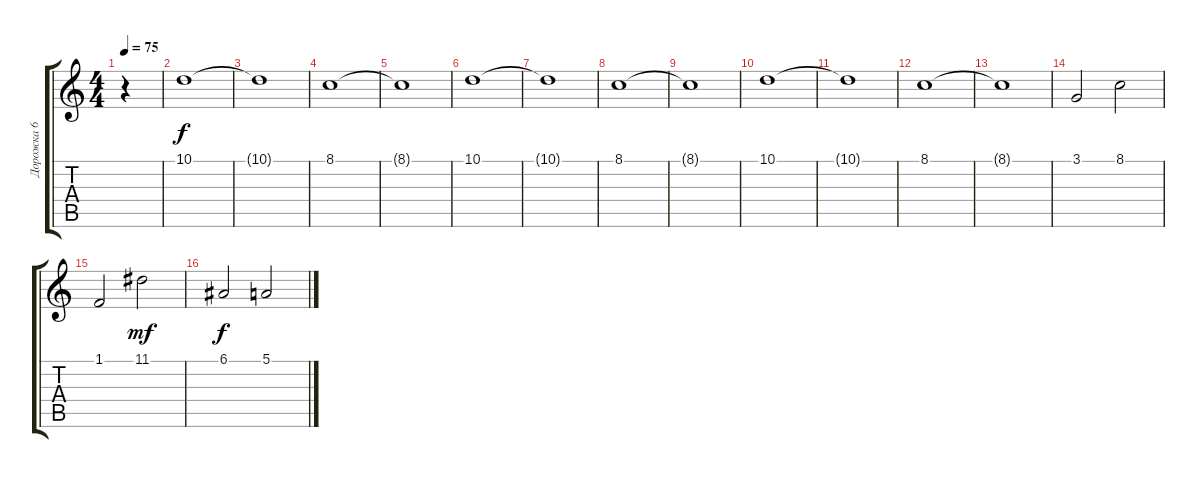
\track ("Дорожка 6" "Дорожка 6") {instrument stringensemble2}
\staff {score tabs}
\tuning (E4 B3 G3 D3 A2 E2) {hide}
\ts (4 4)
\tempo 75
\clef g2
\ks c
r.4{dy f} |
10.1.1 |
10.1{t}.1 |
8.1.1 |
8.1{t}.1 |
10.1.1 |
10.1{t}.1 |
8.1.1 |
8.1{t}.1 |
10.1.1 |
10.1{t}.1 |
8.1.1 |
8.1{t}.1 |
3.1.2 8.1.2 |
1.1.2 11.1.2{dy mf} |
6.1.2{dy f} 5.1.2
